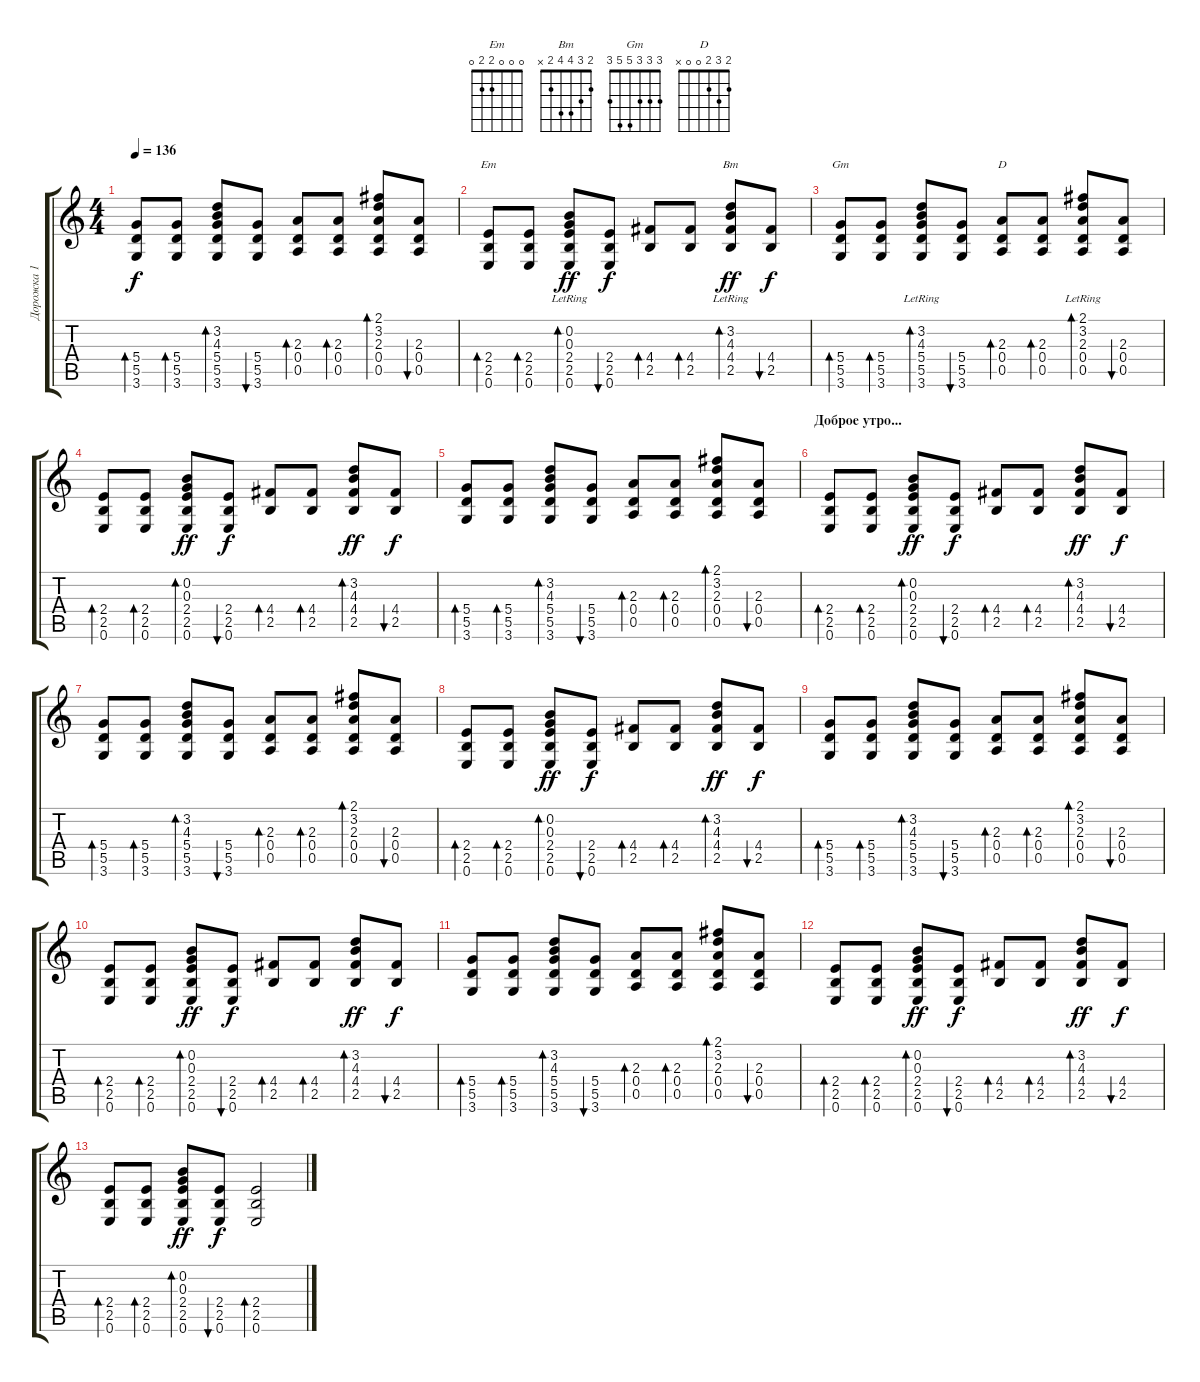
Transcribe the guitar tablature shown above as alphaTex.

\track ("Дорожка 1" "Дорожка 1") {instrument acousticguitarsteel}
\staff {score tabs}
\tuning (E4 B3 G3 D3 A2 E2) {hide}
\chord ("Em" 0 0 0 2 2 0)
\chord ("Bm" 2 3 4 4 2 x)
\chord ("Gm" 3 3 3 5 5 3)
\chord ("D" 2 3 2 0 0 x)
\ts (4 4)
\tempo 136
\clef g2
\ks c
(5.4 5.5 3.6).8{bd 30 dy f} (5.4 5.5 3.6).8{bd 30} (3.2 4.3 5.4 5.5 3.6).8{bd 30} (5.4 5.5 3.6).8{bu 30} (2.3 0.4 0.5).8{bd 30} (2.3 0.4 0.5).8{bd 30} (2.1 3.2 2.3 0.4 0.5).8{bd 30} (2.3 0.4 0.5).8{bu 30} |
(2.4 2.5 0.6).8{bd 30 ch "Em"} (2.4 2.5 0.6).8{bd 30} (0.2{lr} 0.3 2.4 2.5 0.6).8{bd 30 dy ff} (2.4 2.5 0.6).8{bu 30 dy f} (4.4 2.5).8{bd 30} (4.4 2.5).8{bd 30} (3.2{lr} 4.3 4.4 2.5).8{bd 30 ch "Bm" dy ff} (4.4 2.5).8{bu 30 dy f} |
(5.4 5.5 3.6).8{bd 30 ch "Gm"} (5.4 5.5 3.6).8{bd 30} (3.2{lr} 4.3 5.4 5.5 3.6).8{bd 30} (5.4 5.5 3.6).8{bu 30} (2.3 0.4 0.5).8{bd 30 ch "D"} (2.3 0.4 0.5).8{bd 30} (2.1{lr} 3.2{lr} 2.3 0.4 0.5).8{bd 30} (2.3 0.4 0.5).8{bu 30} |
(2.4 2.5 0.6).8{bd 30} (2.4 2.5 0.6).8{bd 30} (0.2 0.3 2.4 2.5 0.6).8{bd 30 dy ff} (2.4 2.5 0.6).8{bu 30 dy f} (4.4 2.5).8{bd 30} (4.4 2.5).8{bd 30} (3.2 4.3 4.4 2.5).8{bd 30 dy ff} (4.4 2.5).8{bu 30 dy f} |
(5.4 5.5 3.6).8{bd 30} (5.4 5.5 3.6).8{bd 30} (3.2 4.3 5.4 5.5 3.6).8{bd 30} (5.4 5.5 3.6).8{bu 30} (2.3 0.4 0.5).8{bd 30} (2.3 0.4 0.5).8{bd 30} (2.1 3.2 2.3 0.4 0.5).8{bd 30} (2.3 0.4 0.5).8{bu 30} |
\section ("" "Доброе утро...")
(2.4 2.5 0.6).8{bd 30} (2.4 2.5 0.6).8{bd 30} (0.2 0.3 2.4 2.5 0.6).8{bd 30 dy ff} (2.4 2.5 0.6).8{bu 30 dy f} (4.4 2.5).8{bd 30} (4.4 2.5).8{bd 30} (3.2 4.3 4.4 2.5).8{bd 30 dy ff} (4.4 2.5).8{bu 30 dy f} |
(5.4 5.5 3.6).8{bd 30} (5.4 5.5 3.6).8{bd 30} (3.2 4.3 5.4 5.5 3.6).8{bd 30} (5.4 5.5 3.6).8{bu 30} (2.3 0.4 0.5).8{bd 30} (2.3 0.4 0.5).8{bd 30} (2.1 3.2 2.3 0.4 0.5).8{bd 30} (2.3 0.4 0.5).8{bu 30} |
(2.4 2.5 0.6).8{bd 30} (2.4 2.5 0.6).8{bd 30} (0.2 0.3 2.4 2.5 0.6).8{bd 30 dy ff} (2.4 2.5 0.6).8{bu 30 dy f} (4.4 2.5).8{bd 30} (4.4 2.5).8{bd 30} (3.2 4.3 4.4 2.5).8{bd 30 dy ff} (4.4 2.5).8{bu 30 dy f} |
(5.4 5.5 3.6).8{bd 30} (5.4 5.5 3.6).8{bd 30} (3.2 4.3 5.4 5.5 3.6).8{bd 30} (5.4 5.5 3.6).8{bu 30} (2.3 0.4 0.5).8{bd 30} (2.3 0.4 0.5).8{bd 30} (2.1 3.2 2.3 0.4 0.5).8{bd 30} (2.3 0.4 0.5).8{bu 30} |
(2.4 2.5 0.6).8{bd 30} (2.4 2.5 0.6).8{bd 30} (0.2 0.3 2.4 2.5 0.6).8{bd 30 dy ff} (2.4 2.5 0.6).8{bu 30 dy f} (4.4 2.5).8{bd 30} (4.4 2.5).8{bd 30} (3.2 4.3 4.4 2.5).8{bd 30 dy ff} (4.4 2.5).8{bu 30 dy f} |
(5.4 5.5 3.6).8{bd 30} (5.4 5.5 3.6).8{bd 30} (3.2 4.3 5.4 5.5 3.6).8{bd 30} (5.4 5.5 3.6).8{bu 30} (2.3 0.4 0.5).8{bd 30} (2.3 0.4 0.5).8{bd 30} (2.1 3.2 2.3 0.4 0.5).8{bd 30} (2.3 0.4 0.5).8{bu 30} |
(2.4 2.5 0.6).8{bd 30} (2.4 2.5 0.6).8{bd 30} (0.2 0.3 2.4 2.5 0.6).8{bd 30 dy ff} (2.4 2.5 0.6).8{bu 30 dy f} (4.4 2.5).8{bd 30} (4.4 2.5).8{bd 30} (3.2 4.3 4.4 2.5).8{bd 30 dy ff} (4.4 2.5).8{bu 30 dy f} |
(2.4 2.5 0.6).8{bd 30} (2.4 2.5 0.6).8{bd 30} (0.2 0.3 2.4 2.5 0.6).8{bd 30 dy ff} (2.4 2.5 0.6).8{bu 30 dy f} (2.4 2.5 0.6).2{bd 30}
